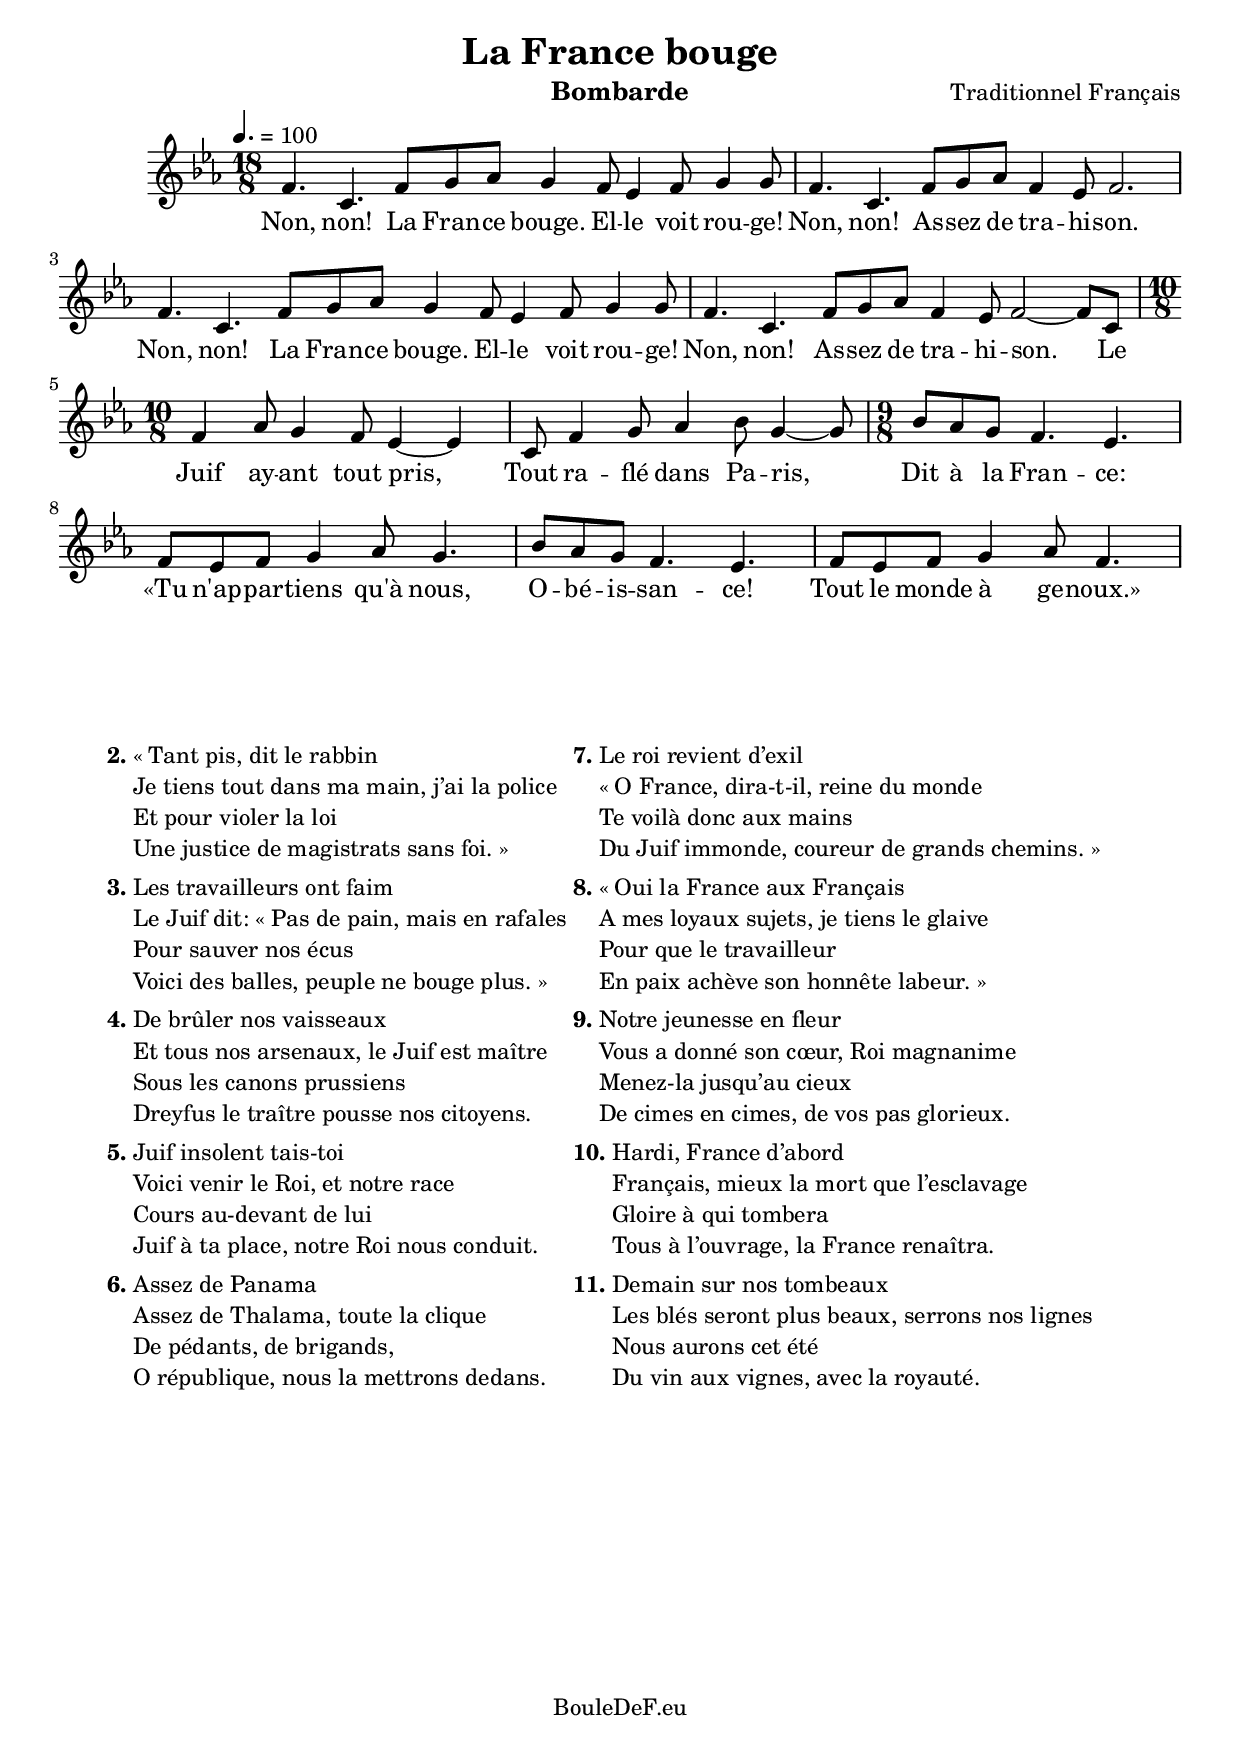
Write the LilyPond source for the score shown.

\version "2.16.0"
\include "italiano.ly"

\header {
	title = "La France bouge"
	composer = "Traditionnel Français"
	instrument = "Bombarde"
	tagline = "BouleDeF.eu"
}

lafrancebouge = \relative sib {
	\clef treble
	\key mib \major
	\time 18/8
	\tempo 4. = 100
	
	| fa'4. do fa8 sol lab sol4 fa8 mib4 fa8 sol4 sol8
	| fa4. do fa8 sol lab fa4 mib8 fa2.
	| fa4. do fa8 sol lab sol4 fa8 mib4 fa8 sol4 sol8
	| fa4. do fa8 sol lab fa4 mib8 fa2~fa8 do
	%\break
	%\partial 8 do8
	\time 10/8
	| fa4 lab8 sol4 fa8 mib4~ mib4
	| do8 fa4 sol8 lab4 sib8 sol4~ sol8
	\time 9/8
	| sib8 lab sol fa4. mib
	| fa8 mib fa sol4 lab8 sol4.
	| sib8 lab sol fa4. mib
	| fa8 mib fa sol4 lab8 fa4.
}

\score {
	\new Staff { \lafrancebouge }
	\addlyrics {
		Non, non! La Fran -- ce bouge. El -- le voit rou -- ge!
		Non, non! As -- sez de tra -- hi -- son.
		Non, non! La Fran -- ce bouge. El -- le voit rou -- ge!
		Non, non! As -- sez de tra -- hi -- son.
		Le Juif ay -- ant tout pris,
		Tout ra -- flé dans Pa -- ris,
		Dit à la Fran -- ce:
		«Tu n'ap -- par -- tiens qu'à nous,
		O -- bé -- is -- san -- ce!
		Tout le monde à ge -- noux.»
	}
	\layout {}
}

\markup {
	\vspace #5.0
	\hspace #4.0
	\column {
		\line {
			\bold "2."
			\column {
				"« Tant pis, dit le rabbin"
				"Je tiens tout dans ma main, j’ai la police"
				"Et pour violer la loi"
				"Une justice de magistrats sans foi. »"
			}
		}
		\combine \null \vspace #0.1
		\line {
			\bold "3."
			\column {
				"Les travailleurs ont faim"
				"Le Juif dit: « Pas de pain, mais en rafales"
				"Pour sauver nos écus"
				"Voici des balles, peuple ne bouge plus. »"
			}
		}
		\combine \null \vspace #0.1
		\line {
			\bold "4."
			\column {
				"De brûler nos vaisseaux"
				"Et tous nos arsenaux, le Juif est maître"
				"Sous les canons prussiens"
				"Dreyfus le traître pousse nos citoyens."
			}
		}
		\combine \null \vspace #0.1
		\line {
			\bold "5."
			\column {
				"Juif insolent tais-toi"
				"Voici venir le Roi, et notre race"
				"Cours au-devant de lui"
				"Juif à ta place, notre Roi nous conduit."
			}
		}
		\combine \null \vspace #0.1
		\line {
			\bold "6."
			\column {
				"Assez de Panama"
				"Assez de Thalama, toute la clique"
				"De pédants, de brigands,"
				"O république, nous la mettrons dedans."
			}
		}
	}
	\column {
		\line {
			\bold "7."
			\column {
				"Le roi revient d’exil"
				"« O France, dira-t-il, reine du monde"
				"Te voilà donc aux mains"
				"Du Juif immonde, coureur de grands chemins. »"
			}
		}
		\combine \null \vspace #0.1
		\line {
			\bold "8."
			\column {
				"« Oui la France aux Français"
				"A mes loyaux sujets, je tiens le glaive"
				"Pour que le travailleur"
				"En paix achève son honnête labeur. »"
			}
		}
		\combine \null \vspace #0.1
		\line {
			\bold "9."
			\column {
				"Notre jeunesse en fleur"
				"Vous a donné son cœur, Roi magnanime"
				"Menez-la jusqu’au cieux"
				"De cimes en cimes, de vos pas glorieux."
			}
		}
		\combine \null \vspace #0.1
		\line {
			\bold "10."
			\column {
				"Hardi, France d’abord"
				"Français, mieux la mort que l’esclavage"
				"Gloire à qui tombera"
				"Tous à l’ouvrage, la France renaîtra."
			}
		}
		\combine \null \vspace #0.1
		\line {
			\bold "11."
			\column {
				"Demain sur nos tombeaux"
				"Les blés seront plus beaux, serrons nos lignes"
				"Nous aurons cet été"
				"Du vin aux vignes, avec la royauté."
			}
		}
	}
}

\score {
	\new Staff { \unfoldRepeats \lafrancebouge }
	\midi {}
}
